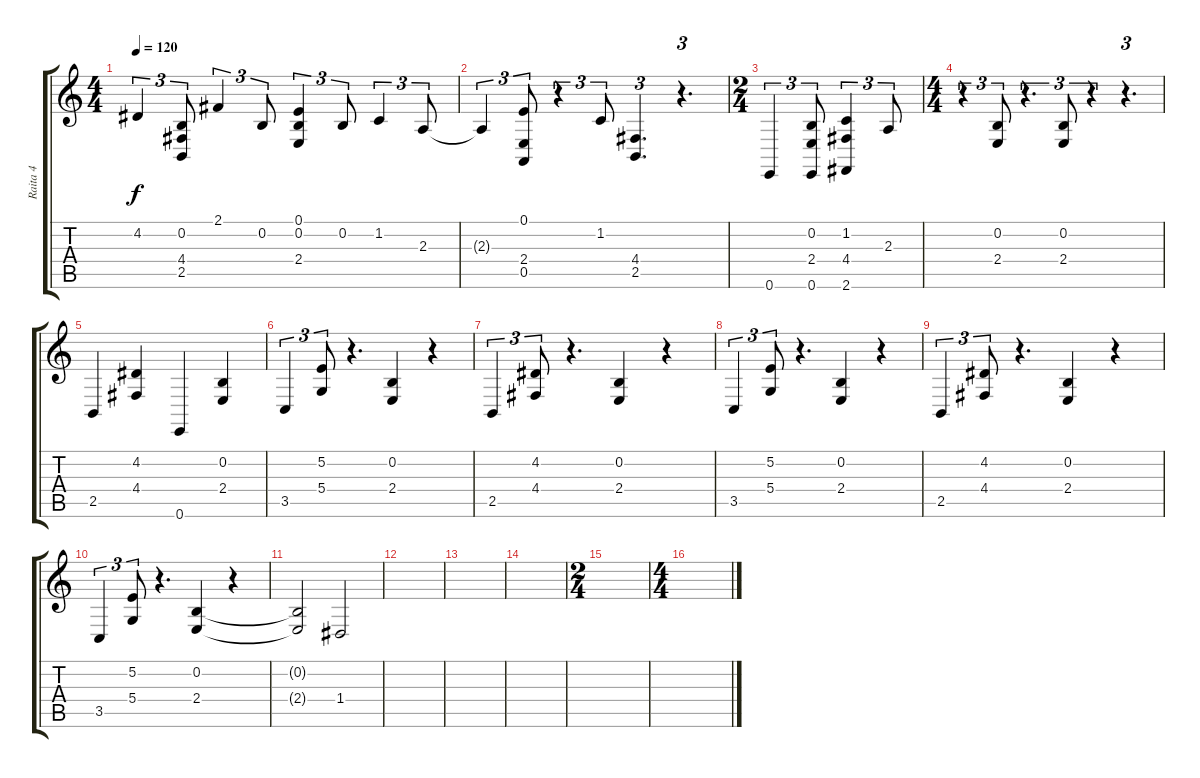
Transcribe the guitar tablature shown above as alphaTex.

\track ("Raita 4" "Raita 4") {instrument drawbarorgan}
\staff {score tabs}
\tuning (E4 B3 G3 D3 A2 E2) {hide}
\ts (4 4)
\tempo 120
\clef g2
\ks c
4.2.4{tu (3 2) dy f} (0.2 4.4 2.5).8{tu (3 2)} 2.1.4{tu (3 2)} 0.2.8{tu (3 2)} (0.1 0.2 2.4).4{tu (3 2)} 0.2.8{tu (3 2)} 1.2.4{tu (3 2)} 2.3.8{tu (3 2)} |
2.3{t}.4{tu (3 2)} (0.1 2.4 0.5).8{tu (3 2)} r.4{tu (3 2)} 1.2.8{tu (3 2)} (4.4 2.5).4{d tu (3 2)} r.4{d tu (3 2)} |
\ts (2 4)
0.6.4{tu (3 2)} (0.2 2.4 0.6).8{tu (3 2)} (1.2 4.4 2.6).4{tu (3 2)} 2.3.8{tu (3 2)} |
\ts (4 4)
r.4{tu (3 2)} (0.2 2.4).8{tu (3 2)} r.4{d tu (3 2)} (0.2 2.4).8{tu (3 2)} r.4{tu (3 2)} r.4{d tu (3 2)} |
2.5.4 (4.2 4.4).4 0.6.4 (0.2 2.4).4 |
3.5.4{tu (3 2)} (5.2 5.4).8{tu (3 2)} r.4{d tu (3 2)} (0.2 2.4).4 r.4 |
2.5.4{tu (3 2)} (4.2 4.4).8{tu (3 2)} r.4{d tu (3 2)} (0.2 2.4).4 r.4 |
3.5.4{tu (3 2)} (5.2 5.4).8{tu (3 2)} r.4{d tu (3 2)} (0.2 2.4).4 r.4 |
2.5.4{tu (3 2)} (4.2 4.4).8{tu (3 2)} r.4{d tu (3 2)} (0.2 2.4).4 r.4 |
3.5.4{tu (3 2)} (5.2 5.4).8{tu (3 2)} r.4{d tu (3 2)} (0.2 2.4).4 r.4 |
(0.2{t} 2.4{t}).2 1.4.2 |
|
|
|
\ts (2 4)
|
\ts (4 4)
